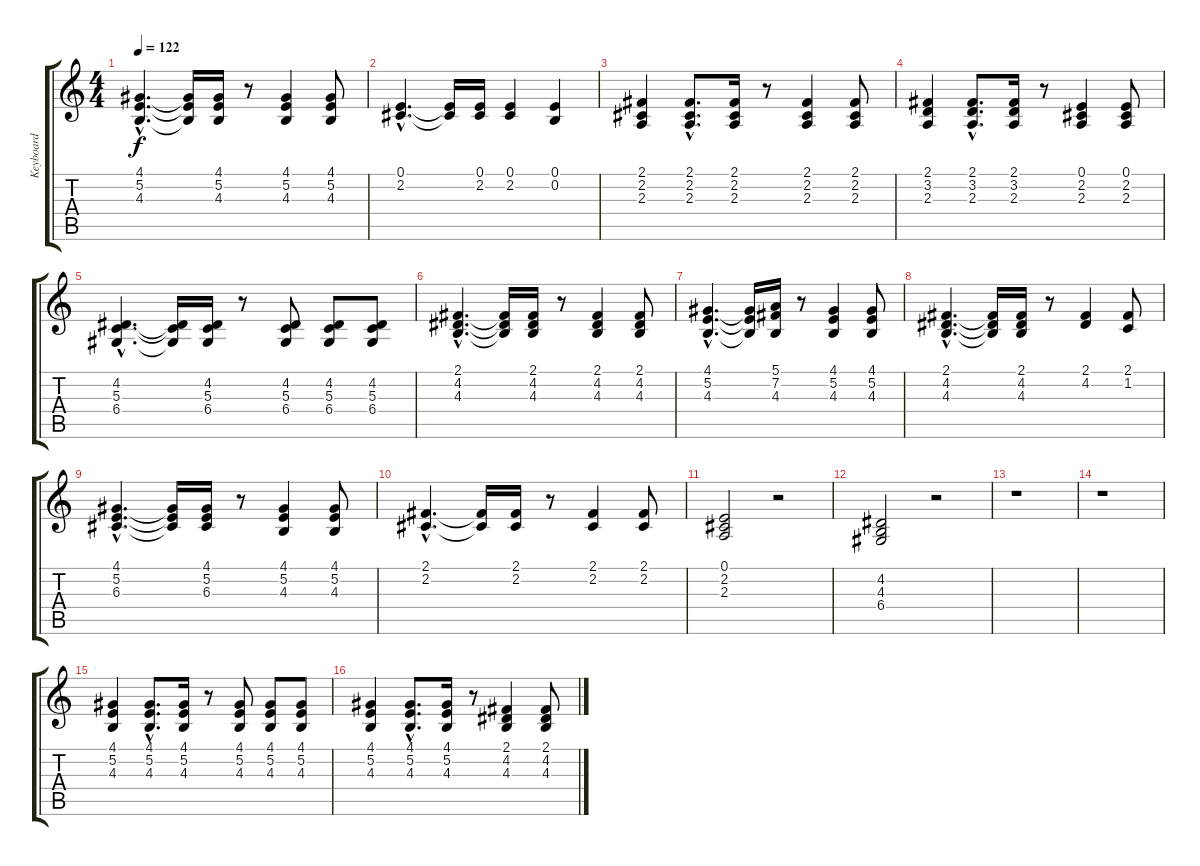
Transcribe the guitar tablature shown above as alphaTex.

\track ("Keyboard" "Keyboard") {instrument electricgrandpiano}
\staff {score tabs}
\tuning (E4 B3 G3 D3 A2 E2) {hide}
\ts (4 4)
\tempo 122
\clef g2
\ks c
(4.1{hac} 5.2{hac} 4.3{hac}).4{d dy f} (4.1{t} 5.2{t} 4.3{t}).16 (4.1 5.2 4.3).16 r.8 (4.1 5.2 4.3).4 (4.1 5.2 4.3).8 |
(0.1{hac} 2.2{hac}).4{d} (0.1{t} 2.2{t}).16 (0.1 2.2).16 (0.1 2.2).4 (0.1 0.2).4 |
(2.1 2.2 2.3).4 (2.1{hac} 2.2{hac} 2.3{hac}).8{d} (2.1 2.2 2.3).16 r.8 (2.1 2.2 2.3).4 (2.1 2.2 2.3).8 |
(2.1 3.2 2.3).4 (2.1{hac} 3.2{hac} 2.3{hac}).8{d} (2.1 3.2 2.3).16 r.8 (0.1 2.2 2.3).4 (0.1 2.2 2.3).8 |
(4.2{hac} 5.3{hac} 6.4{hac}).4{d} (4.2{t} 5.3{t} 6.4{t}).16 (4.2 5.3 6.4).16 r.8 (4.2 5.3 6.4).8 (4.2 5.3 6.4).8 (4.2 5.3 6.4).8 |
(2.1{hac} 4.2{hac} 4.3{hac}).4{d} (2.1{t} 4.2{t} 4.3{t}).16 (2.1 4.2 4.3).16 r.8 (2.1 4.2 4.3).4 (2.1 4.2 4.3).8 |
(4.1{hac} 5.2{hac} 4.3{hac}).4{d} (4.1{t} 5.2{t} 4.3{t}).16 (5.1 7.2 4.3).16 r.8 (4.1 5.2 4.3).4 (4.1 5.2 4.3).8 |
(2.1{hac} 4.2{hac} 4.3{hac}).4{d} (2.1{t} 4.2{t} 4.3{t}).16 (2.1 4.2 4.3).16 r.8 (2.1 4.2).4 (2.1 1.2).8 |
(4.1{hac} 5.2{hac} 6.3{hac}).4{d} (4.1{t} 5.2{t} 6.3{t}).16 (4.1 5.2 6.3).16 r.8 (4.1 5.2 4.3).4 (4.1 5.2 4.3).8 |
(2.1{hac} 2.2{hac}).4{d} (2.1{t} 2.2{t}).16 (2.1 2.2).16 r.8 (2.1 2.2).4 (2.1 2.2).8 |
(0.1 2.2 2.3).2 r.2 |
(4.2 4.3 6.4).2 r.2 |
r.1 |
r.1 |
(4.1 5.2 4.3).4 (4.1{hac} 5.2{hac} 4.3{hac}).8{d} (4.1 5.2 4.3).16 r.8 (4.1 5.2 4.3).8 (4.1 5.2 4.3).8 (4.1 5.2 4.3).8 |
(4.1 5.2 4.3).4 (4.1{hac} 5.2{hac} 4.3{hac}).8{d} (4.1 5.2 4.3).16 r.8 (2.1 4.2 4.3).4 (2.1 4.2 4.3).8
